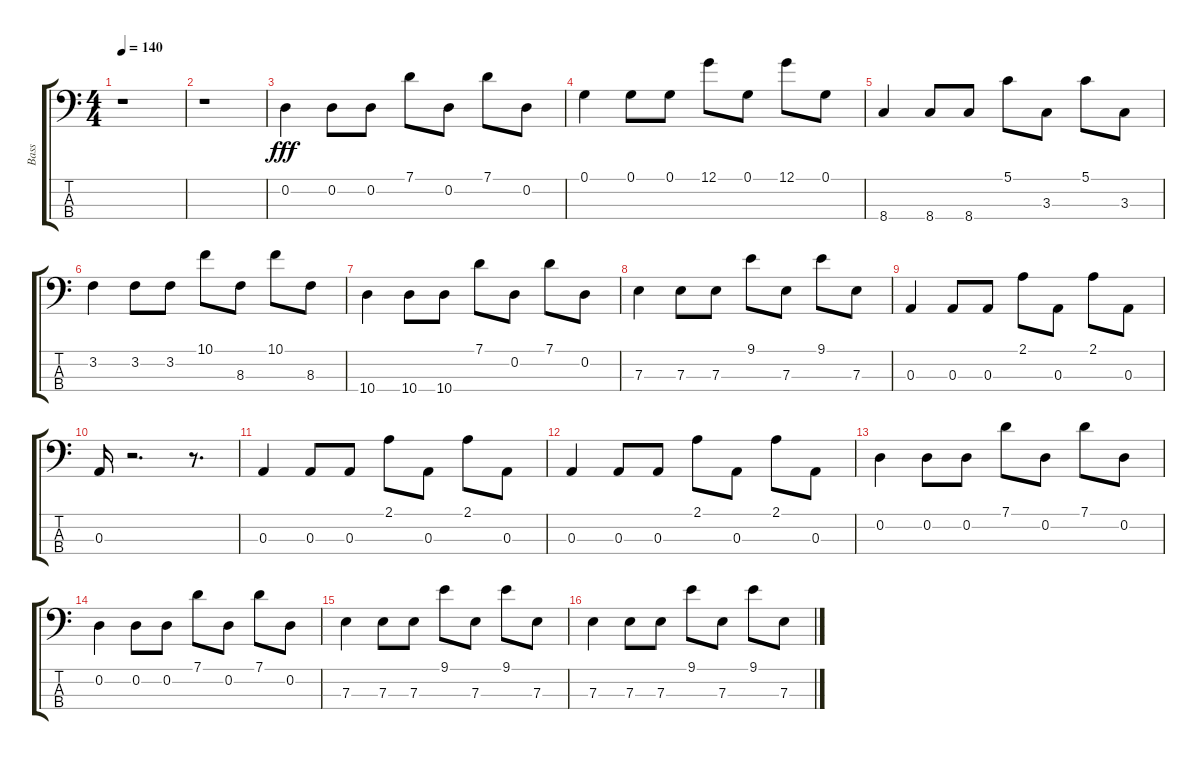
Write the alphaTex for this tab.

\track ("Bass" "Bass") {instrument electricbassfinger}
\staff {score tabs}
\tuning (G2 D2 A1 E1) {hide}
\ts (4 4)
\tempo 140
\clef f4
\ks c
r.1{dy fff instrument electricbassfinger} |
r.1 |
0.2.4 0.2.8 0.2.8 7.1.8 0.2.8 7.1.8 0.2.8 |
0.1.4 0.1.8 0.1.8 12.1.8 0.1.8 12.1.8 0.1.8 |
8.4.4 8.4.8 8.4.8 5.1.8 3.3.8 5.1.8 3.3.8 |
3.2.4 3.2.8 3.2.8 10.1.8 8.3.8 10.1.8 8.3.8 |
10.4.4 10.4.8 10.4.8 7.1.8 0.2.8 7.1.8 0.2.8 |
7.3.4 7.3.8 7.3.8 9.1.8 7.3.8 9.1.8 7.3.8 |
0.3.4 0.3.8 0.3.8 2.1.8 0.3.8 2.1.8 0.3.8 |
0.3.16 r.2{d} r.8{d} |
0.3.4 0.3.8 0.3.8 2.1.8 0.3.8 2.1.8 0.3.8 |
0.3.4 0.3.8 0.3.8 2.1.8 0.3.8 2.1.8 0.3.8 |
0.2.4 0.2.8 0.2.8 7.1.8 0.2.8 7.1.8 0.2.8 |
0.2.4 0.2.8 0.2.8 7.1.8 0.2.8 7.1.8 0.2.8 |
7.3.4 7.3.8 7.3.8 9.1.8 7.3.8 9.1.8 7.3.8 |
7.3.4 7.3.8 7.3.8 9.1.8 7.3.8 9.1.8 7.3.8
